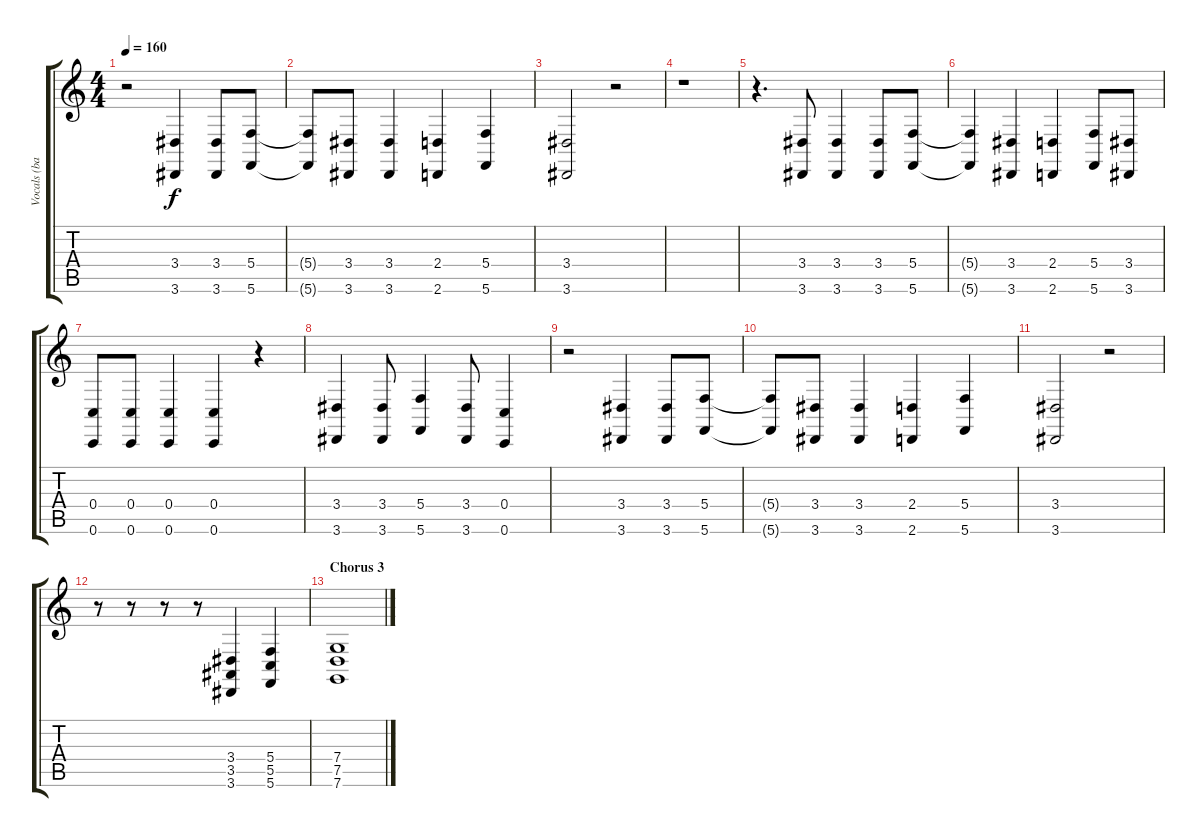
\track ("Vocals (back-up)" "Vocals (ba") {instrument lead1square}
\staff {score tabs}
\tuning (D4 A3 F3 C3 G2 C2) {hide}
\ts (4 4)
\tempo 160
\clef g2
\ks c
r.2{dy f} (3.4 3.6).4 (3.4 3.6).8 (5.4 5.6).8 |
(5.4{t} 5.6{t}).8 (3.4 3.6).8 (3.4 3.6).4 (2.4 2.6).4 (5.4 5.6).4 |
(3.4 3.6).2 r.2 |
r.1 |
r.4{d instrument lead1square} (3.4 3.6).8 (3.4 3.6).4 (3.4 3.6).8 (5.4 5.6).8 |
(5.4{t} 5.6{t}).4 (3.4 3.6).4 (2.4 2.6).4 (5.4 5.6).8 (3.4 3.6).8 |
(0.4 0.6).8 (0.4 0.6).8 (0.4 0.6).4 (0.4 0.6).4 r.4 |
(3.4 3.6).4 (3.4 3.6).8 (5.4 5.6).4 (3.4 3.6).8 (0.4 0.6).4 |
r.2 (3.4 3.6).4 (3.4 3.6).8 (5.4 5.6).8 |
(5.4{t} 5.6{t}).8 (3.4 3.6).8 (3.4 3.6).4 (2.4 2.6).4 (5.4 5.6).4 |
(3.4 3.6).2 r.2 |
r.8 r.8 r.8 r.8 (3.4 3.5 3.6).4 (5.4 5.5 5.6).4 |
\section ("" "Chorus 3")
(7.4 7.5 7.6).1
